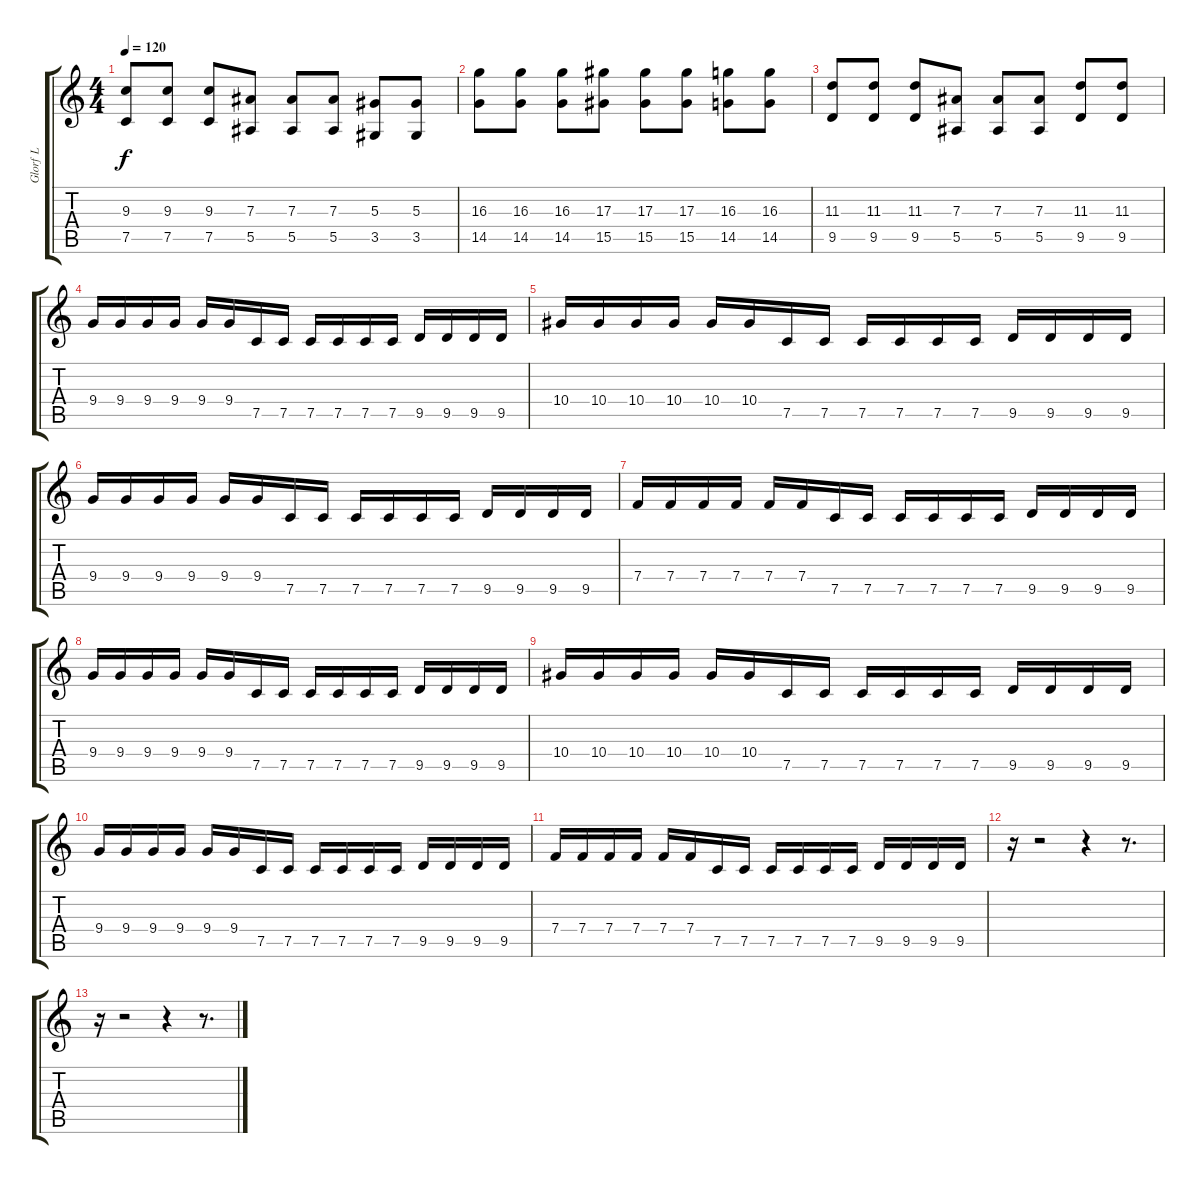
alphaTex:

\track ("Glorf L" "Glorf L") {instrument distortionguitar}
\staff {score tabs}
\tuning (C4 G3 Eb3 Bb2 F2 C2) {hide}
\ts (4 4)
\tempo 120
\clef g2
\ks c
(9.3 7.5).8{dy f} (9.3 7.5).8 (9.3 7.5).8 (7.3 5.5).8 (7.3 5.5).8 (7.3 5.5).8 (5.3 3.5).8 (5.3 3.5).8 |
(16.3 14.5).8 (16.3 14.5).8 (16.3 14.5).8 (17.3 15.5).8 (17.3 15.5).8 (17.3 15.5).8 (16.3 14.5).8 (16.3 14.5).8 |
(11.3 9.5).8 (11.3 9.5).8 (11.3 9.5).8 (7.3 5.5).8 (7.3 5.5).8 (7.3 5.5).8 (11.3 9.5).8 (11.3 9.5).8 |
9.4.16 9.4.16 9.4.16 9.4.16 9.4.16 9.4.16 7.5.16 7.5.16 7.5.16 7.5.16 7.5.16 7.5.16 9.5.16 9.5.16 9.5.16 9.5.16 |
10.4.16 10.4.16 10.4.16 10.4.16 10.4.16 10.4.16 7.5.16 7.5.16 7.5.16 7.5.16 7.5.16 7.5.16 9.5.16 9.5.16 9.5.16 9.5.16 |
9.4.16 9.4.16 9.4.16 9.4.16 9.4.16 9.4.16 7.5.16 7.5.16 7.5.16 7.5.16 7.5.16 7.5.16 9.5.16 9.5.16 9.5.16 9.5.16 |
7.4.16 7.4.16 7.4.16 7.4.16 7.4.16 7.4.16 7.5.16 7.5.16 7.5.16 7.5.16 7.5.16 7.5.16 9.5.16 9.5.16 9.5.16 9.5.16 |
9.4.16 9.4.16 9.4.16 9.4.16 9.4.16 9.4.16 7.5.16 7.5.16 7.5.16 7.5.16 7.5.16 7.5.16 9.5.16 9.5.16 9.5.16 9.5.16 |
10.4.16 10.4.16 10.4.16 10.4.16 10.4.16 10.4.16 7.5.16 7.5.16 7.5.16 7.5.16 7.5.16 7.5.16 9.5.16 9.5.16 9.5.16 9.5.16 |
9.4.16 9.4.16 9.4.16 9.4.16 9.4.16 9.4.16 7.5.16 7.5.16 7.5.16 7.5.16 7.5.16 7.5.16 9.5.16 9.5.16 9.5.16 9.5.16 |
7.4.16 7.4.16 7.4.16 7.4.16 7.4.16 7.4.16 7.5.16 7.5.16 7.5.16 7.5.16 7.5.16 7.5.16 9.5.16 9.5.16 9.5.16 9.5.16 |
r.16 r.2 r.4 r.8{d} |
r.16 r.2 r.4 r.8{d}
